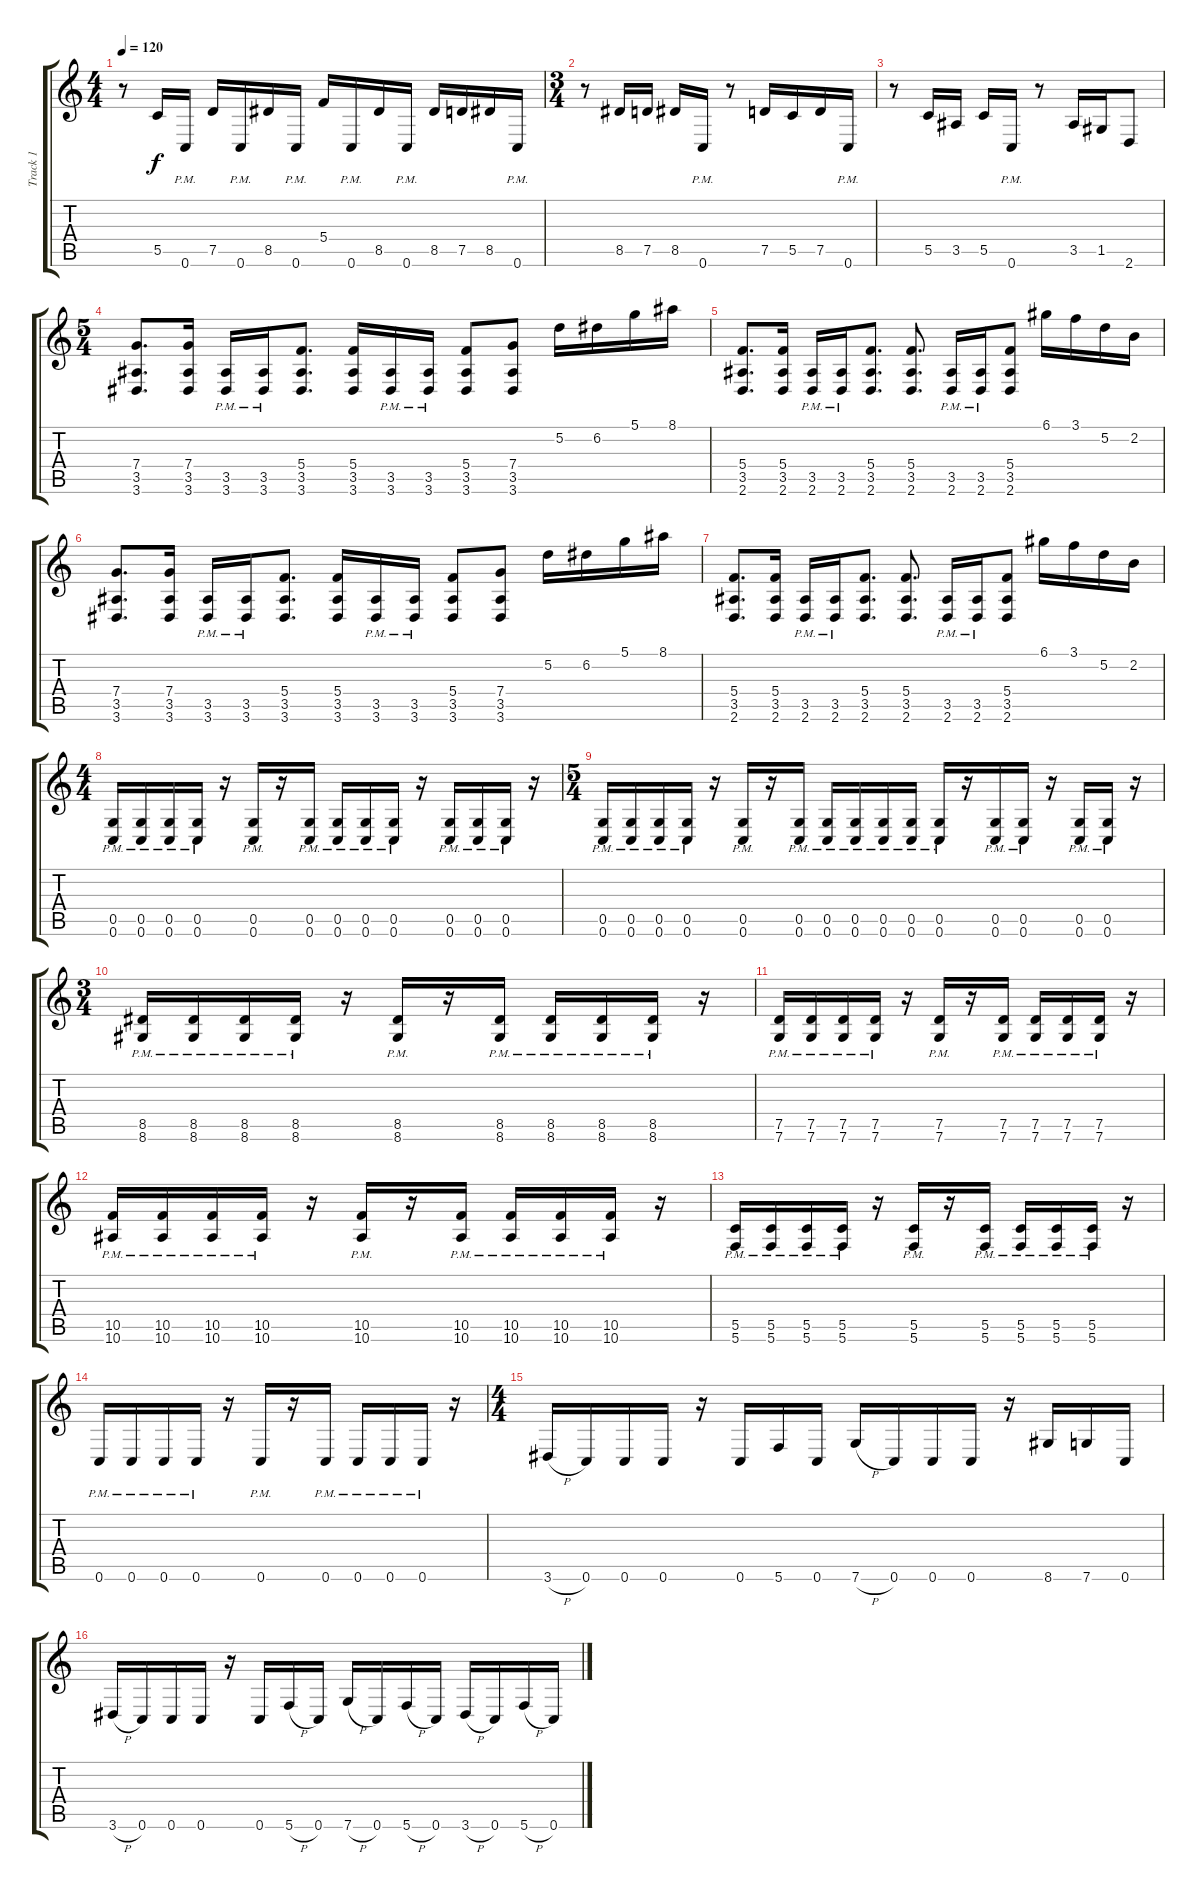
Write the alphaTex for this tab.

\track ("Track 1" "Track 1") {instrument distortionguitar}
\staff {score tabs}
\tuning (D4 A3 F3 C3 G2 C2) {hide}
\ts (4 4)
\tempo 120
\clef g2
\ks c
r.8{dy f} 5.5.16 0.6{pm}.16 7.5.16 0.6{pm}.16 8.5.16 0.6{pm}.16 5.4.16 0.6{pm}.16 8.5.16 0.6{pm}.16 8.5.16 7.5.16 8.5.16 0.6{pm}.16 |
\ts (3 4)
r.8 8.5.16 7.5.16 8.5.16 0.6{pm}.16 r.8 7.5.16 5.5.16 7.5.16 0.6{pm}.16 |
r.8 5.5.16 3.5.16 5.5.16 0.6{pm}.16 r.8 3.5.16 1.5.16 2.6.8 |
\ts (5 4)
(7.4 3.5 3.6).8{d} (7.4 3.5 3.6).16 (3.5{pm} 3.6{pm}).16 (3.5{pm} 3.6{pm}).16 (5.4 3.5 3.6).8{d} (5.4 3.5 3.6).16 (3.5{pm} 3.6{pm}).16 (3.5{pm} 3.6{pm}).16 (5.4 3.5 3.6).8 (7.4 3.5 3.6).8 5.2.16 6.2.16 5.1.16 8.1.16 |
(5.4 3.5 2.6).8{d} (5.4 3.5 2.6).16 (3.5{pm} 2.6{pm}).16 (3.5{pm} 2.6{pm}).16 (5.4 3.5 2.6).8{d} (5.4 3.5 2.6).8{d} (3.5{pm} 2.6{pm}).16 (3.5{pm} 2.6{pm}).16 (5.4 3.5 2.6).8 6.1.16 3.1.16 5.2.16 2.2.16 |
(7.4 3.5 3.6).8{d} (7.4 3.5 3.6).16 (3.5{pm} 3.6{pm}).16 (3.5{pm} 3.6{pm}).16 (5.4 3.5 3.6).8{d} (5.4 3.5 3.6).16 (3.5{pm} 3.6{pm}).16 (3.5{pm} 3.6{pm}).16 (5.4 3.5 3.6).8 (7.4 3.5 3.6).8 5.2.16 6.2.16 5.1.16 8.1.16 |
(5.4 3.5 2.6).8{d} (5.4 3.5 2.6).16 (3.5{pm} 2.6{pm}).16 (3.5{pm} 2.6{pm}).16 (5.4 3.5 2.6).8{d} (5.4 3.5 2.6).8{d} (3.5{pm} 2.6{pm}).16 (3.5{pm} 2.6{pm}).16 (5.4 3.5 2.6).8 6.1.16 3.1.16 5.2.16 2.2.16 |
\ts (4 4)
(0.5{pm} 0.6{pm}).16 (0.5{pm} 0.6{pm}).16 (0.5{pm} 0.6{pm}).16 (0.5{pm} 0.6{pm}).16 r.16 (0.5{pm} 0.6{pm}).16 r.16 (0.5{pm} 0.6{pm}).16 (0.5{pm} 0.6{pm}).16 (0.5{pm} 0.6{pm}).16 (0.5{pm} 0.6{pm}).16 r.16 (0.5{pm} 0.6{pm}).16 (0.5{pm} 0.6{pm}).16 (0.5{pm} 0.6{pm}).16 r.16 |
\ts (5 4)
(0.5{pm} 0.6{pm}).16 (0.5{pm} 0.6{pm}).16 (0.5{pm} 0.6{pm}).16 (0.5{pm} 0.6{pm}).16 r.16 (0.5{pm} 0.6{pm}).16 r.16 (0.5{pm} 0.6{pm}).16 (0.5{pm} 0.6{pm}).16 (0.5{pm} 0.6{pm}).16 (0.5{pm} 0.6{pm}).16 (0.5{pm} 0.6{pm}).16 (0.5{pm} 0.6{pm}).16 r.16 (0.5{pm} 0.6{pm}).16 (0.5{pm} 0.6{pm}).16 r.16 (0.5{pm} 0.6{pm}).16 (0.5{pm} 0.6{pm}).16 r.16 |
\ts (3 4)
(8.5{pm} 8.6{pm}).16 (8.5{pm} 8.6{pm}).16 (8.5{pm} 8.6{pm}).16 (8.5{pm} 8.6{pm}).16 r.16 (8.5{pm} 8.6{pm}).16 r.16 (8.5{pm} 8.6{pm}).16 (8.5{pm} 8.6{pm}).16 (8.5{pm} 8.6{pm}).16 (8.5{pm} 8.6{pm}).16 r.16 |
(7.5{pm} 7.6{pm}).16 (7.5{pm} 7.6{pm}).16 (7.5{pm} 7.6{pm}).16 (7.5{pm} 7.6{pm}).16 r.16 (7.5{pm} 7.6{pm}).16 r.16 (7.5{pm} 7.6{pm}).16 (7.5{pm} 7.6{pm}).16 (7.5{pm} 7.6{pm}).16 (7.5{pm} 7.6{pm}).16 r.16 |
(10.5{pm} 10.6{pm}).16 (10.5{pm} 10.6{pm}).16 (10.5{pm} 10.6{pm}).16 (10.5{pm} 10.6{pm}).16 r.16 (10.5{pm} 10.6{pm}).16 r.16 (10.5{pm} 10.6{pm}).16 (10.5{pm} 10.6{pm}).16 (10.5{pm} 10.6{pm}).16 (10.5{pm} 10.6{pm}).16 r.16 |
(5.5{pm} 5.6{pm}).16 (5.5{pm} 5.6{pm}).16 (5.5{pm} 5.6{pm}).16 (5.5{pm} 5.6{pm}).16 r.16 (5.5{pm} 5.6{pm}).16 r.16 (5.5{pm} 5.6{pm}).16 (5.5{pm} 5.6{pm}).16 (5.5{pm} 5.6{pm}).16 (5.5{pm} 5.6{pm}).16 r.16 |
0.6{pm}.16 0.6{pm}.16 0.6{pm}.16 0.6{pm}.16 r.16 0.6{pm}.16 r.16 0.6{pm}.16 0.6{pm}.16 0.6{pm}.16 0.6{pm}.16 r.16 |
\ts (4 4)
3.6{h}.16 0.6.16 0.6.16 0.6.16 r.16 0.6.16 5.6.16 0.6.16 7.6{h}.16 0.6.16 0.6.16 0.6.16 r.16 8.6.16 7.6.16 0.6.16 |
3.6{h}.16 0.6.16 0.6.16 0.6.16 r.16 0.6.16 5.6{h}.16 0.6.16 7.6{h}.16 0.6.16 5.6{h}.16 0.6.16 3.6{h}.16 0.6.16 5.6{h}.16 0.6.16
